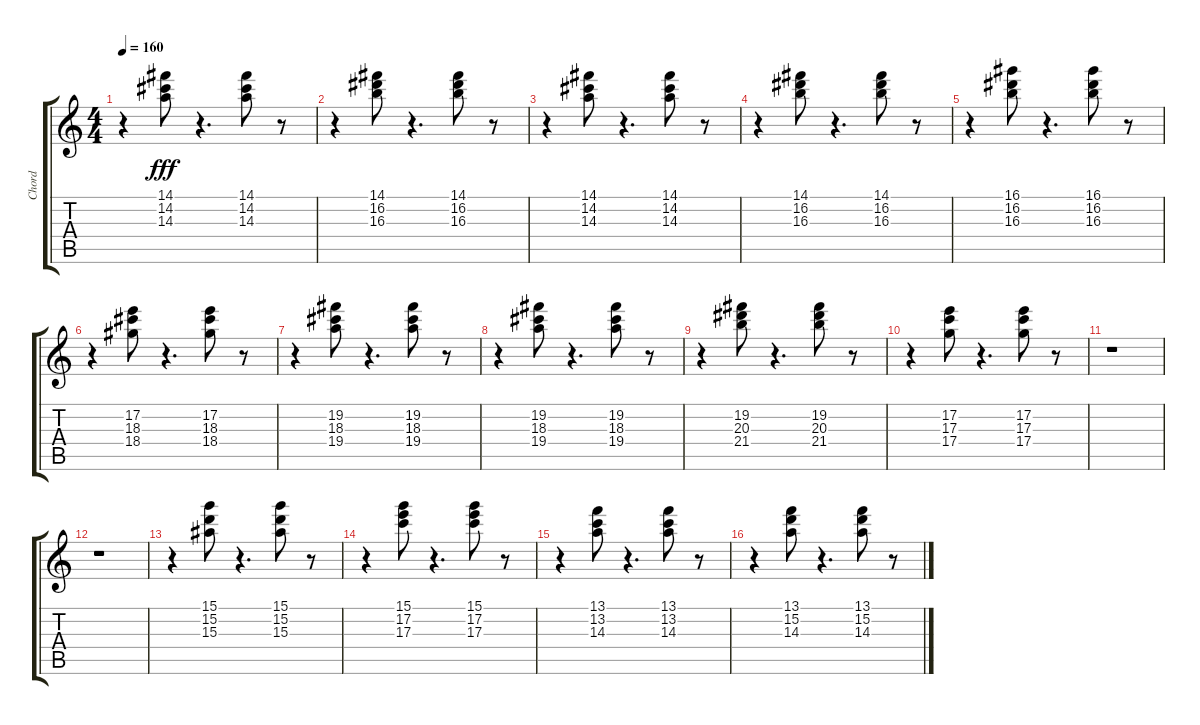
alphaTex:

\track ("Chord" "Chord") {instrument electricguitarmuted}
\staff {score tabs}
\tuning (E4 B3 G3 D3 A2 E2) {hide}
\ts (4 4)
\tempo 160
\clef g2
\ks c
r.4{dy fff} (14.1 14.2 14.3).8 r.4{d} (14.1 14.2 14.3).8 r.8 |
r.4 (14.1 16.2 16.3).8 r.4{d} (14.1 16.2 16.3).8 r.8 |
r.4 (14.1 14.2 14.3).8 r.4{d} (14.1 14.2 14.3).8 r.8 |
r.4 (14.1 16.2 16.3).8 r.4{d} (14.1 16.2 16.3).8 r.8 |
r.4 (16.1 16.2 16.3).8 r.4{d} (16.1 16.2 16.3).8 r.8 |
r.4 (17.2 18.3 18.4).8 r.4{d} (17.2 18.3 18.4).8 r.8 |
r.4 (19.2 18.3 19.4).8 r.4{d} (19.2 18.3 19.4).8 r.8 |
r.4 (19.2 18.3 19.4).8 r.4{d} (19.2 18.3 19.4).8 r.8 |
r.4 (19.2 20.3 21.4).8 r.4{d} (19.2 20.3 21.4).8 r.8 |
r.4 (17.2 17.3 17.4).8 r.4{d} (17.2 17.3 17.4).8 r.8 |
r.1 |
r.1 |
r.4 (15.1 15.2 15.3).8 r.4{d} (15.1 15.2 15.3).8 r.8 |
r.4 (15.1 17.2 17.3).8 r.4{d} (15.1 17.2 17.3).8 r.8 |
r.4 (13.1 13.2 14.3).8 r.4{d} (13.1 13.2 14.3).8 r.8 |
r.4 (13.1 15.2 14.3).8 r.4{d} (13.1 15.2 14.3).8 r.8
